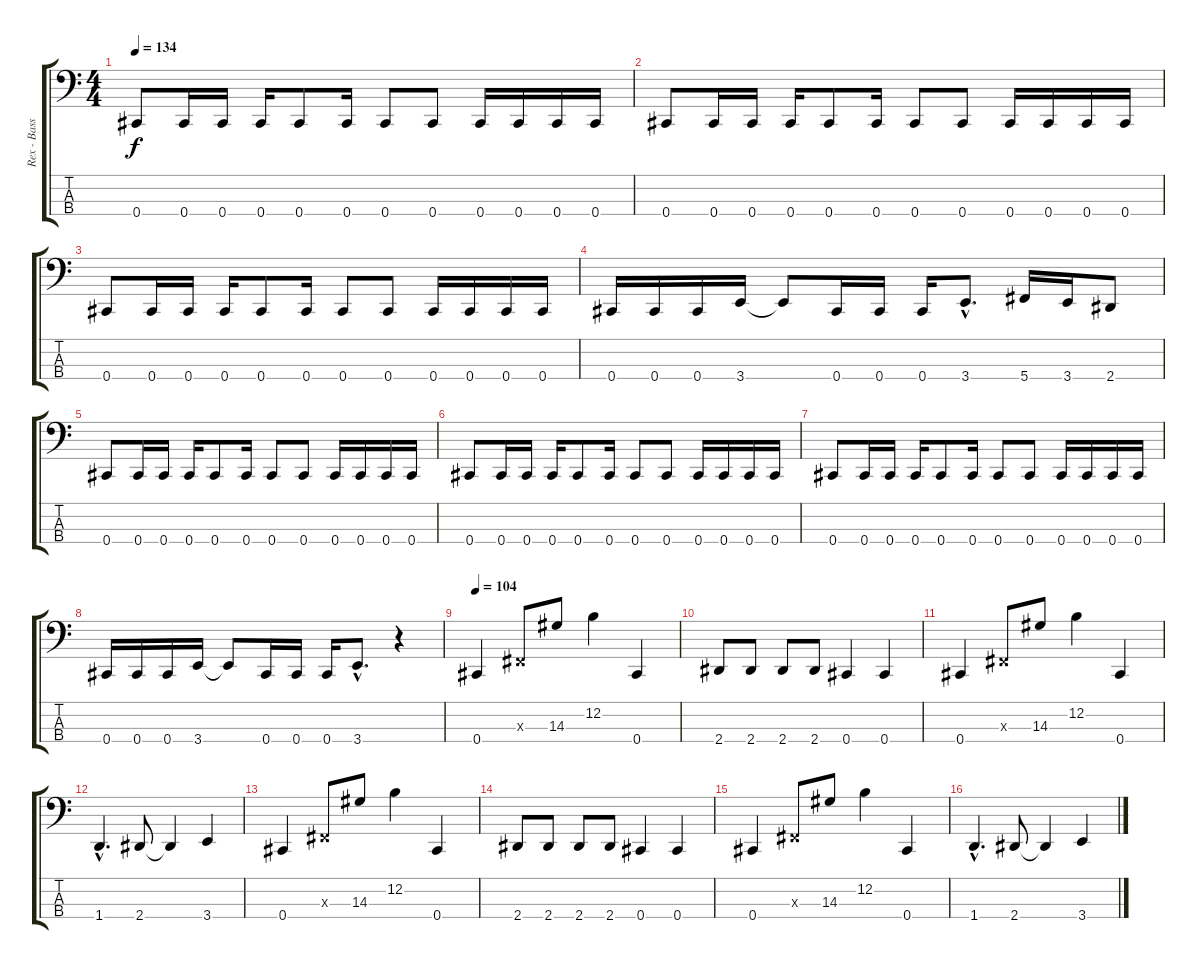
\track ("Rex - Bass" "Rex - Bass") {instrument electricbasspick}
\staff {score tabs}
\tuning (E2 B1 Gb1 Db1) {hide}
\ts (4 4)
\tempo 134
\clef f4
\ks c
0.4.8{dy f} 0.4.16 0.4.16 0.4.16 0.4.8 0.4.16 0.4.8 0.4.8 0.4.16 0.4.16 0.4.16 0.4.16 |
0.4.8 0.4.16 0.4.16 0.4.16 0.4.8 0.4.16 0.4.8 0.4.8 0.4.16 0.4.16 0.4.16 0.4.16 |
0.4.8 0.4.16 0.4.16 0.4.16 0.4.8 0.4.16 0.4.8 0.4.8 0.4.16 0.4.16 0.4.16 0.4.16 |
0.4.16 0.4.16 0.4.16 3.4.16 3.4{t}.8 0.4.16 0.4.16 0.4.16 3.4{hac}.8{d} 5.4.16 3.4.16 2.4.8 |
0.4.8 0.4.16 0.4.16 0.4.16 0.4.8 0.4.16 0.4.8 0.4.8 0.4.16 0.4.16 0.4.16 0.4.16 |
0.4.8 0.4.16 0.4.16 0.4.16 0.4.8 0.4.16 0.4.8 0.4.8 0.4.16 0.4.16 0.4.16 0.4.16 |
0.4.8 0.4.16 0.4.16 0.4.16 0.4.8 0.4.16 0.4.8 0.4.8 0.4.16 0.4.16 0.4.16 0.4.16 |
0.4.16 0.4.16 0.4.16 3.4.16 3.4{t}.8 0.4.16 0.4.16 0.4.16 3.4{hac}.8{d} r.4 |
\tempo 104
0.4.4 0.3{x}.8 14.3.8 12.2.4 0.4.4 |
2.4.8 2.4.8 2.4.8 2.4.8 0.4.4 0.4.4 |
0.4.4 0.3{x}.8 14.3.8 12.2.4 0.4.4 |
1.4{hac}.4{d} 2.4.8 2.4{t}.4 3.4.4 |
0.4.4 0.3{x}.8 14.3.8 12.2.4 0.4.4 |
2.4.8 2.4.8 2.4.8 2.4.8 0.4.4 0.4.4 |
0.4.4 0.3{x}.8 14.3.8 12.2.4 0.4.4 |
1.4{hac}.4{d} 2.4.8 2.4{t}.4 3.4.4
